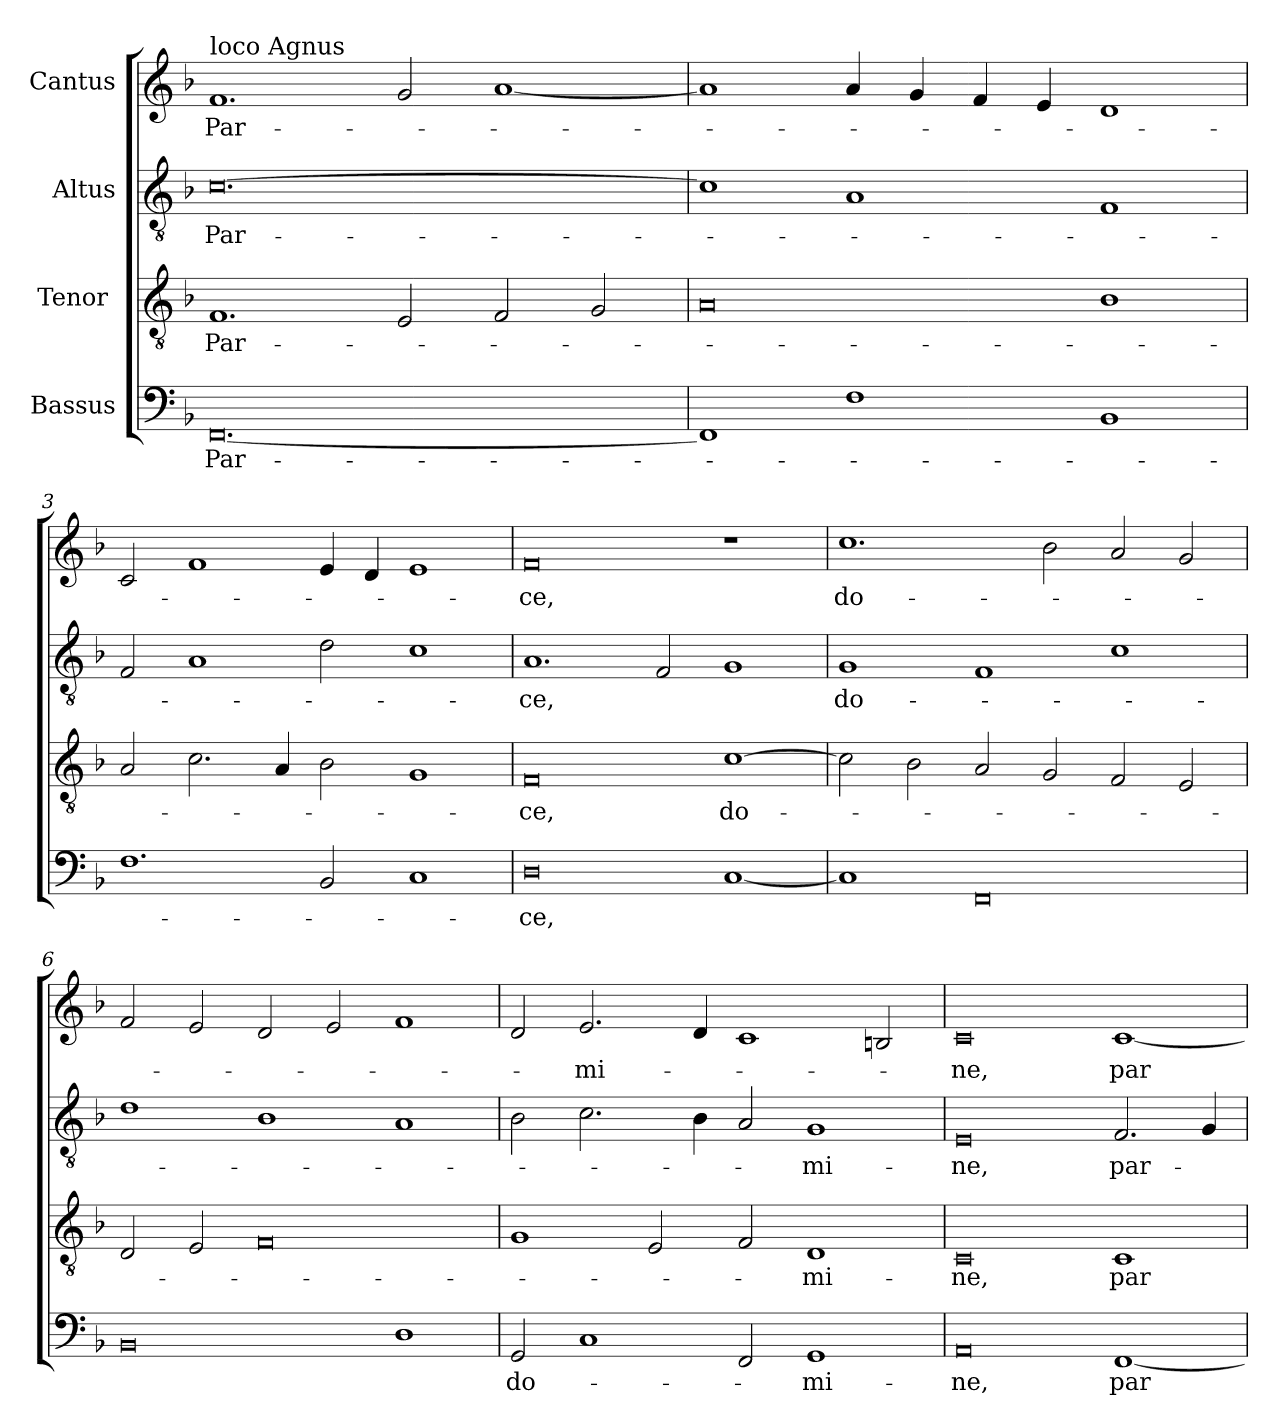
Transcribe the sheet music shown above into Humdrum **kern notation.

**kern	**text	**kern	**text	**kern	**text	**kern	**text
*part4	*part4	*part3	*part3	*part2	*part2	*part1	*part1
*staff4	*staff4	*staff3	*staff3	*staff2	*staff2	*staff1	*staff1
*I"Bassus	*	*I"Tenor 	*	*I"Altus	*	*I"Cantus	*
*clefF4	*	*clefGv2	*	*clefGv2	*	*clefG2	*
*k[b-]	*	*k[b-]	*	*k[b-]	*	*k[b-]	*
*F:	*	*F:	*	*F:	*	*F:	*
=1	=1	=1	=1	=1	=1	=1	=1
!	!	!	!	!	!	!LO:TX:a:t=loco Agnus	!
[0.FF/	Par-	1.F/	Par-	[0.c\	Par-	1.f/	Par-
.	.	2E/	.	.	.	2g/	.
.	.	2F/	.	.	.	[1a/	.
.	.	2G/	.	.	.	.	.
=2	=2	=2	=2	=2	=2	=2	=2
1FF/]	.	0A/	.	1c\]	.	1a/]	.
1F\	.	.	.	1A/	.	4a/	.
.	.	.	.	.	.	4g/	.
.	.	.	.	.	.	4f/	.
.	.	.	.	.	.	4e/	.
1BB-/	.	1B-\	.	1F/	.	1d/	.
=3	=3	=3	=3	=3	=3	=3	=3
1.F\	.	2A/	.	2F/	.	2c/	.
.	.	2.c\	.	1A/	.	1f/	.
.	.	4A/	.	.	.	.	.
2BB-/	.	2B-\	.	2d\	.	4e/	.
.	.	.	.	.	.	4d/	.
1C/	.	1G/	.	1c\	.	1e/	.
=4	=4	=4	=4	=4	=4	=4	=4
0D\	-ce,	0F/	-ce,	1.A/	-ce,	0f/	-ce,
.	.	.	.	2F/	.	.	.
[1C/	.	[1c\	do-	1G/	.	1r	.
!!LO:LB:g=z
=5	=5	=5	=5	=5	=5	=5	=5
1C/]	.	2c\]	.	1G/	do-	1.cc\	do-
.	.	2B-\	.	.	.	.	.
0FF/	.	2A/	.	1F/	.	.	.
.	.	2G/	.	.	.	2b-\	.
.	.	2F/	.	1c\	.	2a/	.
.	.	2E/	.	.	.	2g/	.
=6	=6	=6	=6	=6	=6	=6	=6
0BB-/	.	2D/	.	1d\	.	2f/	.
.	.	2E/	.	.	.	2e/	.
.	.	0F/	.	1B-\	.	2d/	.
.	.	.	.	.	.	2e/	.
1D\	.	.	.	1A/	.	1f/	.
=7	=7	=7	=7	=7	=7	=7	=7
2GG/	do-	1G/	.	2B-\	.	2d/	.
1C/	.	.	.	2.c\	.	2.e/	-mi-
.	.	2E/	.	.	.	.	.
.	.	.	.	4B-\	.	4d/	.
2FF/	.	2F/	.	2A/	.	1c/	.
1GG/	-mi-	1D/	-mi-	1G/	-mi-	.	.
.	.	.	.	.	.	2Bn/	.
=8	=8	=8	=8	=8	=8	=8	=8
0AA/	-ne,	0C/	-ne,	0E/	-ne,	0c/	-ne,
[1FF/	par-	1C/	par-	2.F/	par-	[1c/	par-
.	.	.	.	4G/	.	.	.
=	=	=	=	=	=	=	=
*-	*-	*-	*-	*-	*-	*-	*-
